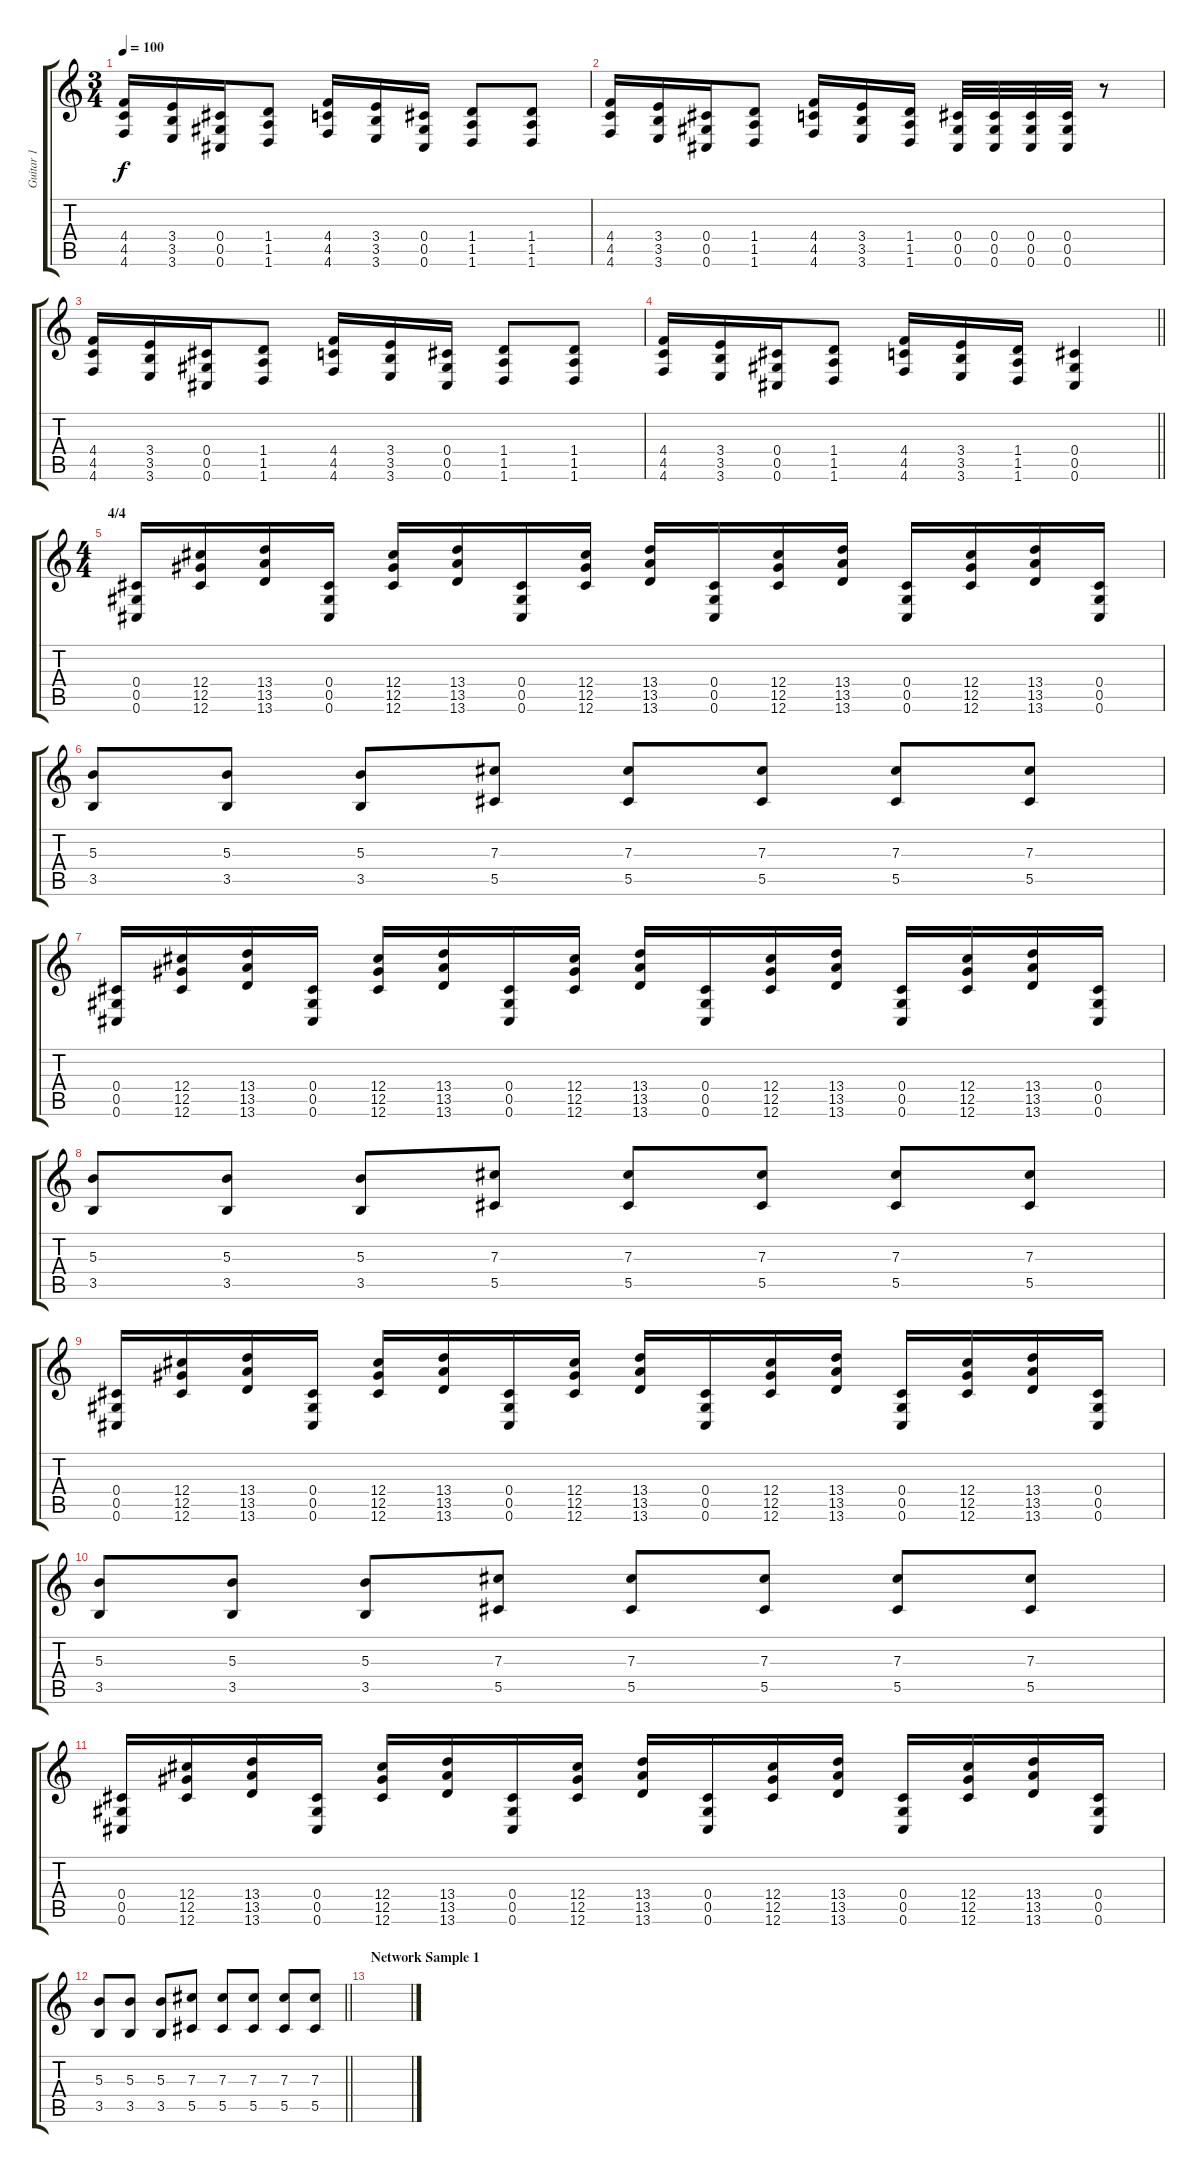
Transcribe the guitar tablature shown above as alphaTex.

\track ("Guitar 1" "Guitar 1") {instrument distortionguitar}
\staff {score tabs}
\tuning (Eb4 Bb3 Gb3 Db3 Ab2 Db2) {hide}
\ts (3 4)
\tempo 100
\clef g2
\ks c
(4.4 4.5 4.6).16{dy f} (3.4 3.5 3.6).16 (0.4 0.5 0.6).16 (1.4 1.5 1.6).8 (4.4 4.5 4.6).16 (3.4 3.5 3.6).16 (0.4 0.5 0.6).16 (1.4 1.5 1.6).8 (1.4 1.5 1.6).8 |
(4.4 4.5 4.6).16 (3.4 3.5 3.6).16 (0.4 0.5 0.6).16 (1.4 1.5 1.6).8 (4.4 4.5 4.6).16 (3.4 3.5 3.6).16 (1.4 1.5 1.6).16 (0.4 0.5 0.6).32 (0.4 0.5 0.6).32 (0.4 0.5 0.6).32 (0.4 0.5 0.6).32 r.8 |
(4.4 4.5 4.6).16 (3.4 3.5 3.6).16 (0.4 0.5 0.6).16 (1.4 1.5 1.6).8 (4.4 4.5 4.6).16 (3.4 3.5 3.6).16 (0.4 0.5 0.6).16 (1.4 1.5 1.6).8 (1.4 1.5 1.6).8 |
\barLineRight lightlight
(4.4 4.5 4.6).16 (3.4 3.5 3.6).16 (0.4 0.5 0.6).16 (1.4 1.5 1.6).8 (4.4 4.5 4.6).16 (3.4 3.5 3.6).16 (1.4 1.5 1.6).16 (0.4 0.5 0.6).4 |
\ts (4 4)
\section ("" "4/4")
(0.4 0.5 0.6).16 (12.4 12.5 12.6).16 (13.4 13.5 13.6).16 (0.4 0.5 0.6).16 (12.4 12.5 12.6).16 (13.4 13.5 13.6).16 (0.4 0.5 0.6).16 (12.4 12.5 12.6).16 (13.4 13.5 13.6).16 (0.4 0.5 0.6).16 (12.4 12.5 12.6).16 (13.4 13.5 13.6).16 (0.4 0.5 0.6).16 (12.4 12.5 12.6).16 (13.4 13.5 13.6).16 (0.4 0.5 0.6).16 |
(5.3 3.5).8 (5.3 3.5).8 (5.3 3.5).8 (7.3 5.5).8 (7.3 5.5).8 (7.3 5.5).8 (7.3 5.5).8 (7.3 5.5).8 |
(0.4 0.5 0.6).16 (12.4 12.5 12.6).16 (13.4 13.5 13.6).16 (0.4 0.5 0.6).16 (12.4 12.5 12.6).16 (13.4 13.5 13.6).16 (0.4 0.5 0.6).16 (12.4 12.5 12.6).16 (13.4 13.5 13.6).16 (0.4 0.5 0.6).16 (12.4 12.5 12.6).16 (13.4 13.5 13.6).16 (0.4 0.5 0.6).16 (12.4 12.5 12.6).16 (13.4 13.5 13.6).16 (0.4 0.5 0.6).16 |
(5.3 3.5).8 (5.3 3.5).8 (5.3 3.5).8 (7.3 5.5).8 (7.3 5.5).8 (7.3 5.5).8 (7.3 5.5).8 (7.3 5.5).8 |
(0.4 0.5 0.6).16 (12.4 12.5 12.6).16 (13.4 13.5 13.6).16 (0.4 0.5 0.6).16 (12.4 12.5 12.6).16 (13.4 13.5 13.6).16 (0.4 0.5 0.6).16 (12.4 12.5 12.6).16 (13.4 13.5 13.6).16 (0.4 0.5 0.6).16 (12.4 12.5 12.6).16 (13.4 13.5 13.6).16 (0.4 0.5 0.6).16 (12.4 12.5 12.6).16 (13.4 13.5 13.6).16 (0.4 0.5 0.6).16 |
(5.3 3.5).8 (5.3 3.5).8 (5.3 3.5).8 (7.3 5.5).8 (7.3 5.5).8 (7.3 5.5).8 (7.3 5.5).8 (7.3 5.5).8 |
(0.4 0.5 0.6).16 (12.4 12.5 12.6).16 (13.4 13.5 13.6).16 (0.4 0.5 0.6).16 (12.4 12.5 12.6).16 (13.4 13.5 13.6).16 (0.4 0.5 0.6).16 (12.4 12.5 12.6).16 (13.4 13.5 13.6).16 (0.4 0.5 0.6).16 (12.4 12.5 12.6).16 (13.4 13.5 13.6).16 (0.4 0.5 0.6).16 (12.4 12.5 12.6).16 (13.4 13.5 13.6).16 (0.4 0.5 0.6).16 |
\barLineRight lightlight
(5.3 3.5).8 (5.3 3.5).8 (5.3 3.5).8 (7.3 5.5).8 (7.3 5.5).8 (7.3 5.5).8 (7.3 5.5).8 (7.3 5.5).8 |
\section ("" "Network Sample 1")
